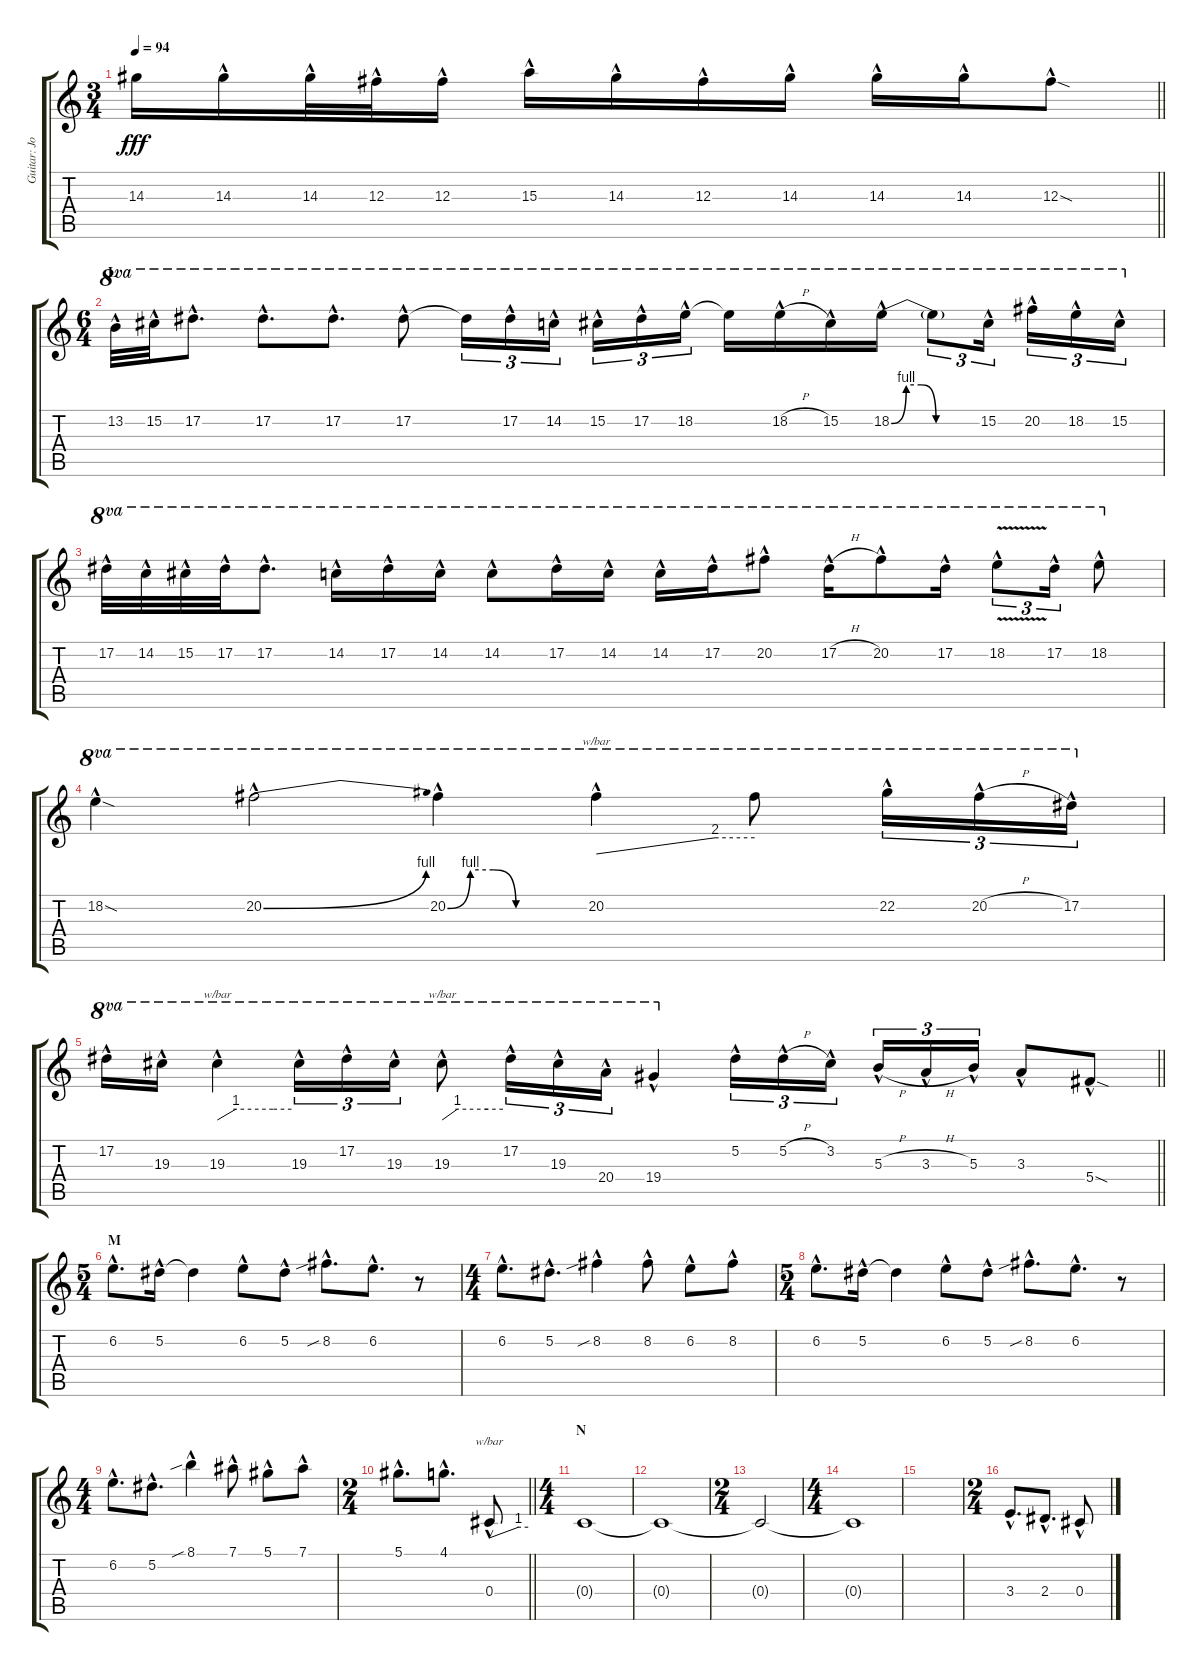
\track ("Guitar: Jon" "Guitar: Jo") {instrument distortionguitar}
\staff {score tabs}
\tuning (Eb4 Bb3 Gb3 Db3 Ab2 Eb2) {hide}
\ts (3 4)
\tempo 94
\clef g2
\barLineRight lightlight
\ks c
14.3{t}.16{dy fff} 14.3{hac}.16 14.3{hac}.32 12.3{hac}.32 12.3{hac}.16 15.3{hac}.16 14.3{hac}.16 12.3{hac}.16 14.3{hac}.16 14.3{hac}.16 14.3{hac}.16 12.3{sod hac}.8 |
\ts (6 4)
\section ("" "L")
13.2{hac}.32{ot 8va} 15.2{hac}.32{ot 8va} 17.2{hac}.8{d ot 8va} 17.2{hac}.8{d ot 8va} 17.2{hac}.8{d ot 8va} 17.2{hac}.8{ot 8va} 17.2{t}.16{tu (3 2) ot 8va} 17.2{hac}.16{tu (3 2) ot 8va} 14.2{hac}.16{tu (3 2) ot 8va beam splitsecondary} 15.2{hac}.16{tu (3 2) ot 8va} 17.2{hac}.16{tu (3 2) ot 8va} 18.2{hac}.16{tu (3 2) ot 8va beam splitsecondary} 18.2{t}.16{ot 8va} 18.2{h hac}.16{ot 8va} 15.2{hac}.16{ot 8va} 18.2{be (custom 0 0 10 4 20 4 30 0 60 0) hac}.16{ot 8va} 18.2{t}.8{tu (3 2) ot 8va} 15.2{hac}.16{tu (3 2) ot 8va beam splitsecondary} 20.2{hac}.16{tu (3 2) ot 8va} 18.2{hac}.16{tu (3 2) ot 8va} 15.2{hac}.16{tu (3 2) ot 8va} |
17.2{hac}.32{ot 8va} 14.2{hac}.32{ot 8va} 15.2{hac}.32{ot 8va} 17.2{hac}.32{ot 8va} 17.2{hac}.8{d ot 8va} 14.2{hac}.16{ot 8va} 17.2{hac}.16{ot 8va} 14.2{hac}.16{ot 8va} 14.2{hac}.8{ot 8va} 17.2{hac}.16{ot 8va} 14.2{hac}.16{ot 8va} 14.2{hac}.16{ot 8va} 17.2{hac}.16{ot 8va} 20.2{hac}.8{ot 8va} 17.2{h hac}.16{ot 8va} 20.2{hac}.8{ot 8va} 17.2{hac}.16{ot 8va} 18.2{v hac}.8{tu (3 2) ot 8va} 17.2{hac}.16{tu (3 2) ot 8va} 18.2{hac}.8{ot 8va} |
18.2{sod hac}.4{ot 8va} 20.2{be (bend 0 0 60 4) hac}.2{ot 8va} 20.2{be (custom 0 0 10 4 20 4 30 0 60 0) hac}.4{ot 8va} 20.2{hac}.4{tbe (custom default 0 0 45 8 60 8) ot 8va} 20.2{t}.8{ot 8va} 22.2{hac}.16{tu (3 2) ot 8va} 20.2{h hac}.16{tu (3 2) ot 8va} 17.2{hac}.16{tu (3 2) ot 8va} |
\barLineRight lightlight
17.2{hac}.16{ot 8va} 19.3{hac}.16{ot 8va} 19.3{hac}.4{tbe (custom default 0 0 15 4 45 4 60 4) ot 8va} 19.3{hac}.16{tu (3 2) ot 8va} 17.2{hac}.16{tu (3 2) ot 8va} 19.3{hac}.16{tu (3 2) ot 8va} 19.3{hac}.8{tbe (custom default 0 0 15 4 45 4 60 4) ot 8va} 17.2{hac}.16{tu (3 2) ot 8va} 19.3{hac}.16{tu (3 2) ot 8va} 20.4{hac}.16{tu (3 2) ot 8va} 19.4{hac}.4{ot 8va} 5.2{hac}.16{tu (3 2)} 5.2{h hac}.16{tu (3 2)} 3.2{hac}.16{tu (3 2) beam splitsecondary} 5.3{h hac}.16{tu (3 2)} 3.3{h hac}.16{tu (3 2)} 5.3{hac}.16{tu (3 2)} 3.3{hac}.8 5.4{sod hac}.8 |
\ts (5 4)
\section ("" "M")
6.2{hac}.8{d} 5.2{hac}.16 5.2{t}.4 6.2{hac}.8 5.2{hac}.8 8.2{sib hac}.8{d} 6.2{hac}.8{d} r.8 |
\ts (4 4)
6.2{hac}.8{d} 5.2{hac}.8{d} 8.2{sib hac}.4 8.2{hac}.8 6.2{hac}.8 8.2{hac}.8 |
\ts (5 4)
6.2{hac}.8{d} 5.2{hac}.16 5.2{t}.4 6.2{hac}.8 5.2{hac}.8 8.2{sib hac}.8{d} 6.2{hac}.8{d} r.8 |
\ts (4 4)
6.2{hac}.8{d} 5.2{hac}.8{d} 8.1{sib hac}.4 7.1{hac}.8 5.1{hac}.8 7.1{hac}.8 |
\ts (2 4)
\barLineRight lightlight
5.1{hac}.8{d} 4.1{hac}.8{d} 0.4{hac}.8{tbe (custom default 0 0 45 4 60 4)} |
\ts (4 4)
\section ("" "N")
0.4{t}.1 |
0.4{t}.1 |
\ts (2 4)
0.4{t}.2 |
\ts (4 4)
0.4{t}.1 |
|
\ts (2 4)
3.4{hac}.8{d} 2.4{hac}.8{d} 0.4{hac}.8
